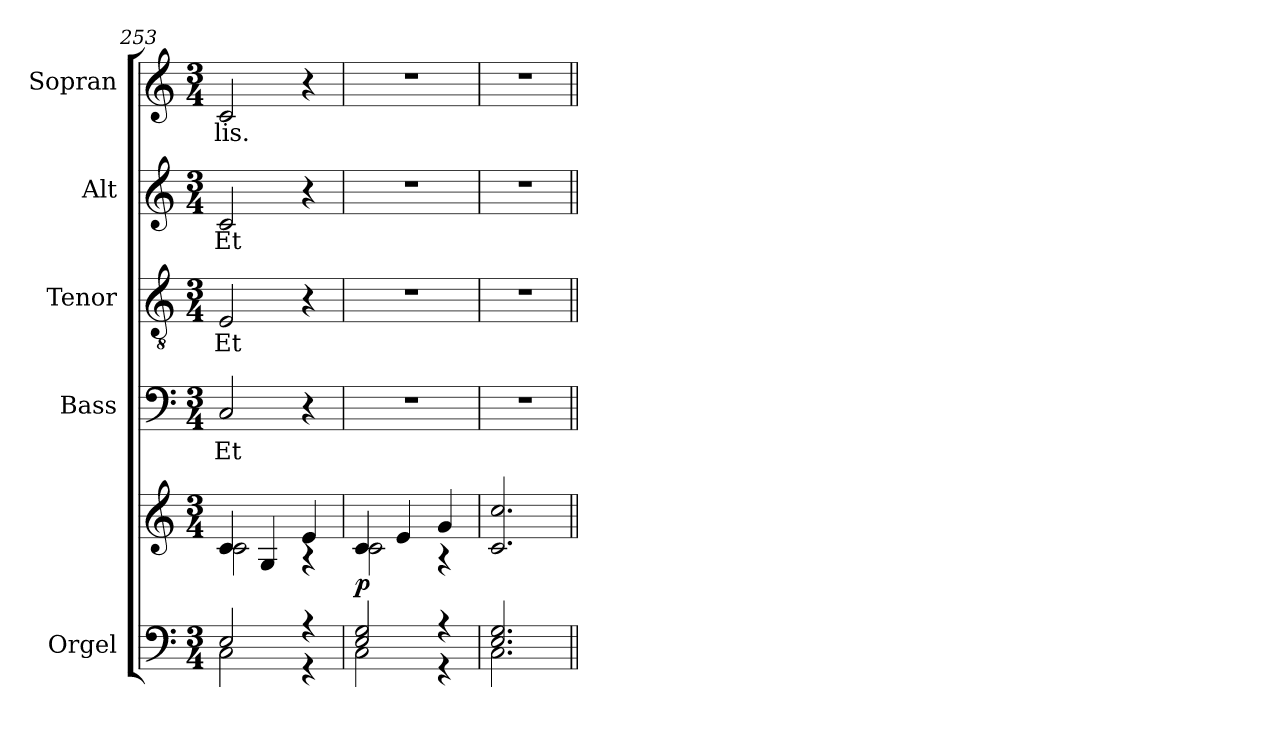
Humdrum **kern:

**kern	**kern	**dynam	**kern	**text	**kern	**text	**kern	**text	**kern	**text
*part5	*part5	*part5	*part4	*part4	*part3	*part3	*part2	*part2	*part1	*part1
*staff6	*staff5	*staff5/6	*staff4	*staff4	*staff3	*staff3	*staff2	*staff2	*staff1	*staff1
*I"Orgel	*	*	*I"Bass	*	*I"Tenor	*	*I"Alt	*	*I"Sopran	*
*I'Org.	*	*	*I'B.	*	*I'T.	*	*I'A.	*	*I'S.	*
*clefF4	*clefG2	*	*clefF4	*	*clefGv2	*	*clefG2	*	*clefG2	*
*k[]	*k[]	*	*k[]	*	*k[]	*	*k[]	*	*k[]	*
*C:	*C:	*	*C:	*	*C:	*	*C:	*	*C:	*
*M3/4	*M3/4	*	*M3/4	*	*M3/4	*	*M3/4	*	*M3/4	*
=253	=253	=253	=253	=253	=253	=253	=253	=253	=253	=253
*^	*^	*	*	*	*	*	*	*	*	*
!	!	!	!	!	!	!LO:LY:b	!	!LO:LY:b	!	!LO:LY:b	!	!LO:LY:b
2E/	2C\	4c/	2c\	.	2C/	Et	2E/	Et	2c/	Et	2c/	-lis.
.	.	4G/	.	.	.	.	.	.	.	.	.	.
4r	4r	4e/	4rG	.	4r	.	4r	.	4r	.	4r	.
=254	=254	=254	=254	=254	=254	=254	=254	=254	=254	=254	=254	=254
!	!	!	!	!LO:DY:b	!	!	!	!	!	!	!	!
2E/ 2G/	2C\	4c/	2c\	p	2.r	.	2.r	.	2.r	.	2.r	.
.	.	4e/	.	.	.	.	.	.	.	.	.	.
4r	4r	4g/	4rA	.	.	.	.	.	.	.	.	.
*	*	*v	*v	*	*	*	*	*	*	*	*	*
=255	=255	=255	=255	=255	=255	=255	=255	=255	=255	=255	=255
2.E/ 2.G/	2.C\	2.c/ 2.cc/	.	2.r	.	2.r	.	2.r	.	2.r	.
*v	*v	*	*	*	*	*	*	*	*	*	*
=||	=||	=||	=||	=||	=||	=||	=||	=||	=||	=||
*-	*-	*-	*-	*-	*-	*-	*-	*-	*-	*-
